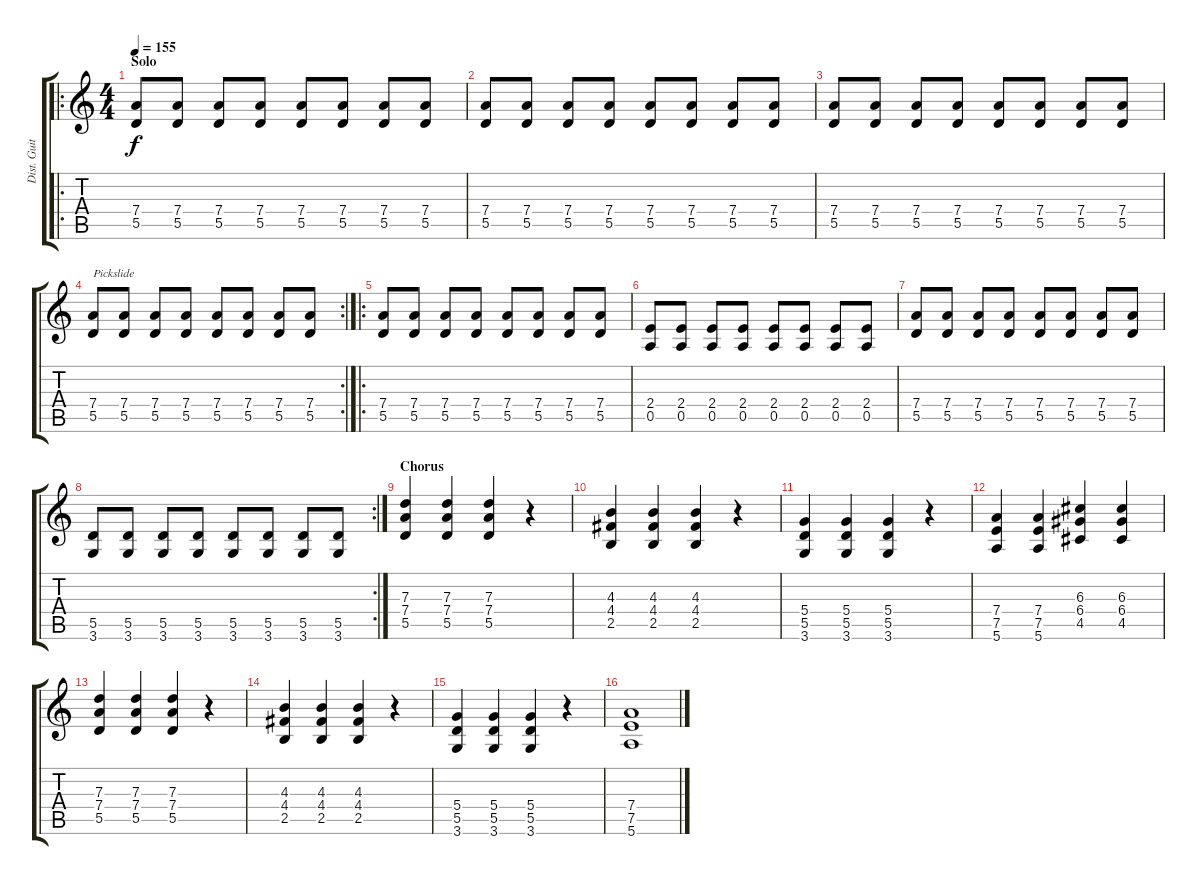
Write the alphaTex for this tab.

\track ("Dist. Guitar 2" "Dist. Guit") {instrument distortionguitar}
\staff {score tabs}
\tuning (E4 B3 G3 D3 A2 E2) {hide}
\ro
\ts (4 4)
\section ("" "Solo")
\tempo 155
\clef g2
\ks c
(7.4 5.5).8{dy f} (7.4 5.5).8 (7.4 5.5).8 (7.4 5.5).8 (7.4 5.5).8 (7.4 5.5).8 (7.4 5.5).8 (7.4 5.5).8 |
(7.4 5.5).8 (7.4 5.5).8 (7.4 5.5).8 (7.4 5.5).8 (7.4 5.5).8 (7.4 5.5).8 (7.4 5.5).8 (7.4 5.5).8 |
(7.4 5.5).8 (7.4 5.5).8 (7.4 5.5).8 (7.4 5.5).8 (7.4 5.5).8 (7.4 5.5).8 (7.4 5.5).8 (7.4 5.5).8 |
\rc 2
(7.4 5.5).8{txt "Pickslide"} (7.4 5.5).8 (7.4 5.5).8 (7.4 5.5).8 (7.4 5.5).8 (7.4 5.5).8 (7.4 5.5).8 (7.4 5.5).8 |
\ro
(7.4 5.5).8 (7.4 5.5).8 (7.4 5.5).8 (7.4 5.5).8 (7.4 5.5).8 (7.4 5.5).8 (7.4 5.5).8 (7.4 5.5).8 |
(2.4 0.5).8 (2.4 0.5).8 (2.4 0.5).8 (2.4 0.5).8 (2.4 0.5).8 (2.4 0.5).8 (2.4 0.5).8 (2.4 0.5).8 |
(7.4 5.5).8 (7.4 5.5).8 (7.4 5.5).8 (7.4 5.5).8 (7.4 5.5).8 (7.4 5.5).8 (7.4 5.5).8 (7.4 5.5).8 |
\rc 2
(5.5 3.6).8 (5.5 3.6).8 (5.5 3.6).8 (5.5 3.6).8 (5.5 3.6).8 (5.5 3.6).8 (5.5 3.6).8 (5.5 3.6).8 |
\section ("" "Chorus")
(7.3 7.4 5.5).4 (7.3 7.4 5.5).4 (7.3 7.4 5.5).4 r.4 |
(4.3 4.4 2.5).4 (4.3 4.4 2.5).4 (4.3 4.4 2.5).4 r.4 |
(5.4 5.5 3.6).4 (5.4 5.5 3.6).4 (5.4 5.5 3.6).4 r.4 |
(7.4 7.5 5.6).4 (7.4 7.5 5.6).4 (6.3 6.4 4.5).4 (6.3 6.4 4.5).4 |
(7.3 7.4 5.5).4 (7.3 7.4 5.5).4 (7.3 7.4 5.5).4 r.4 |
(4.3 4.4 2.5).4 (4.3 4.4 2.5).4 (4.3 4.4 2.5).4 r.4 |
(5.4 5.5 3.6).4 (5.4 5.5 3.6).4 (5.4 5.5 3.6).4 r.4 |
(7.4 7.5 5.6).1
